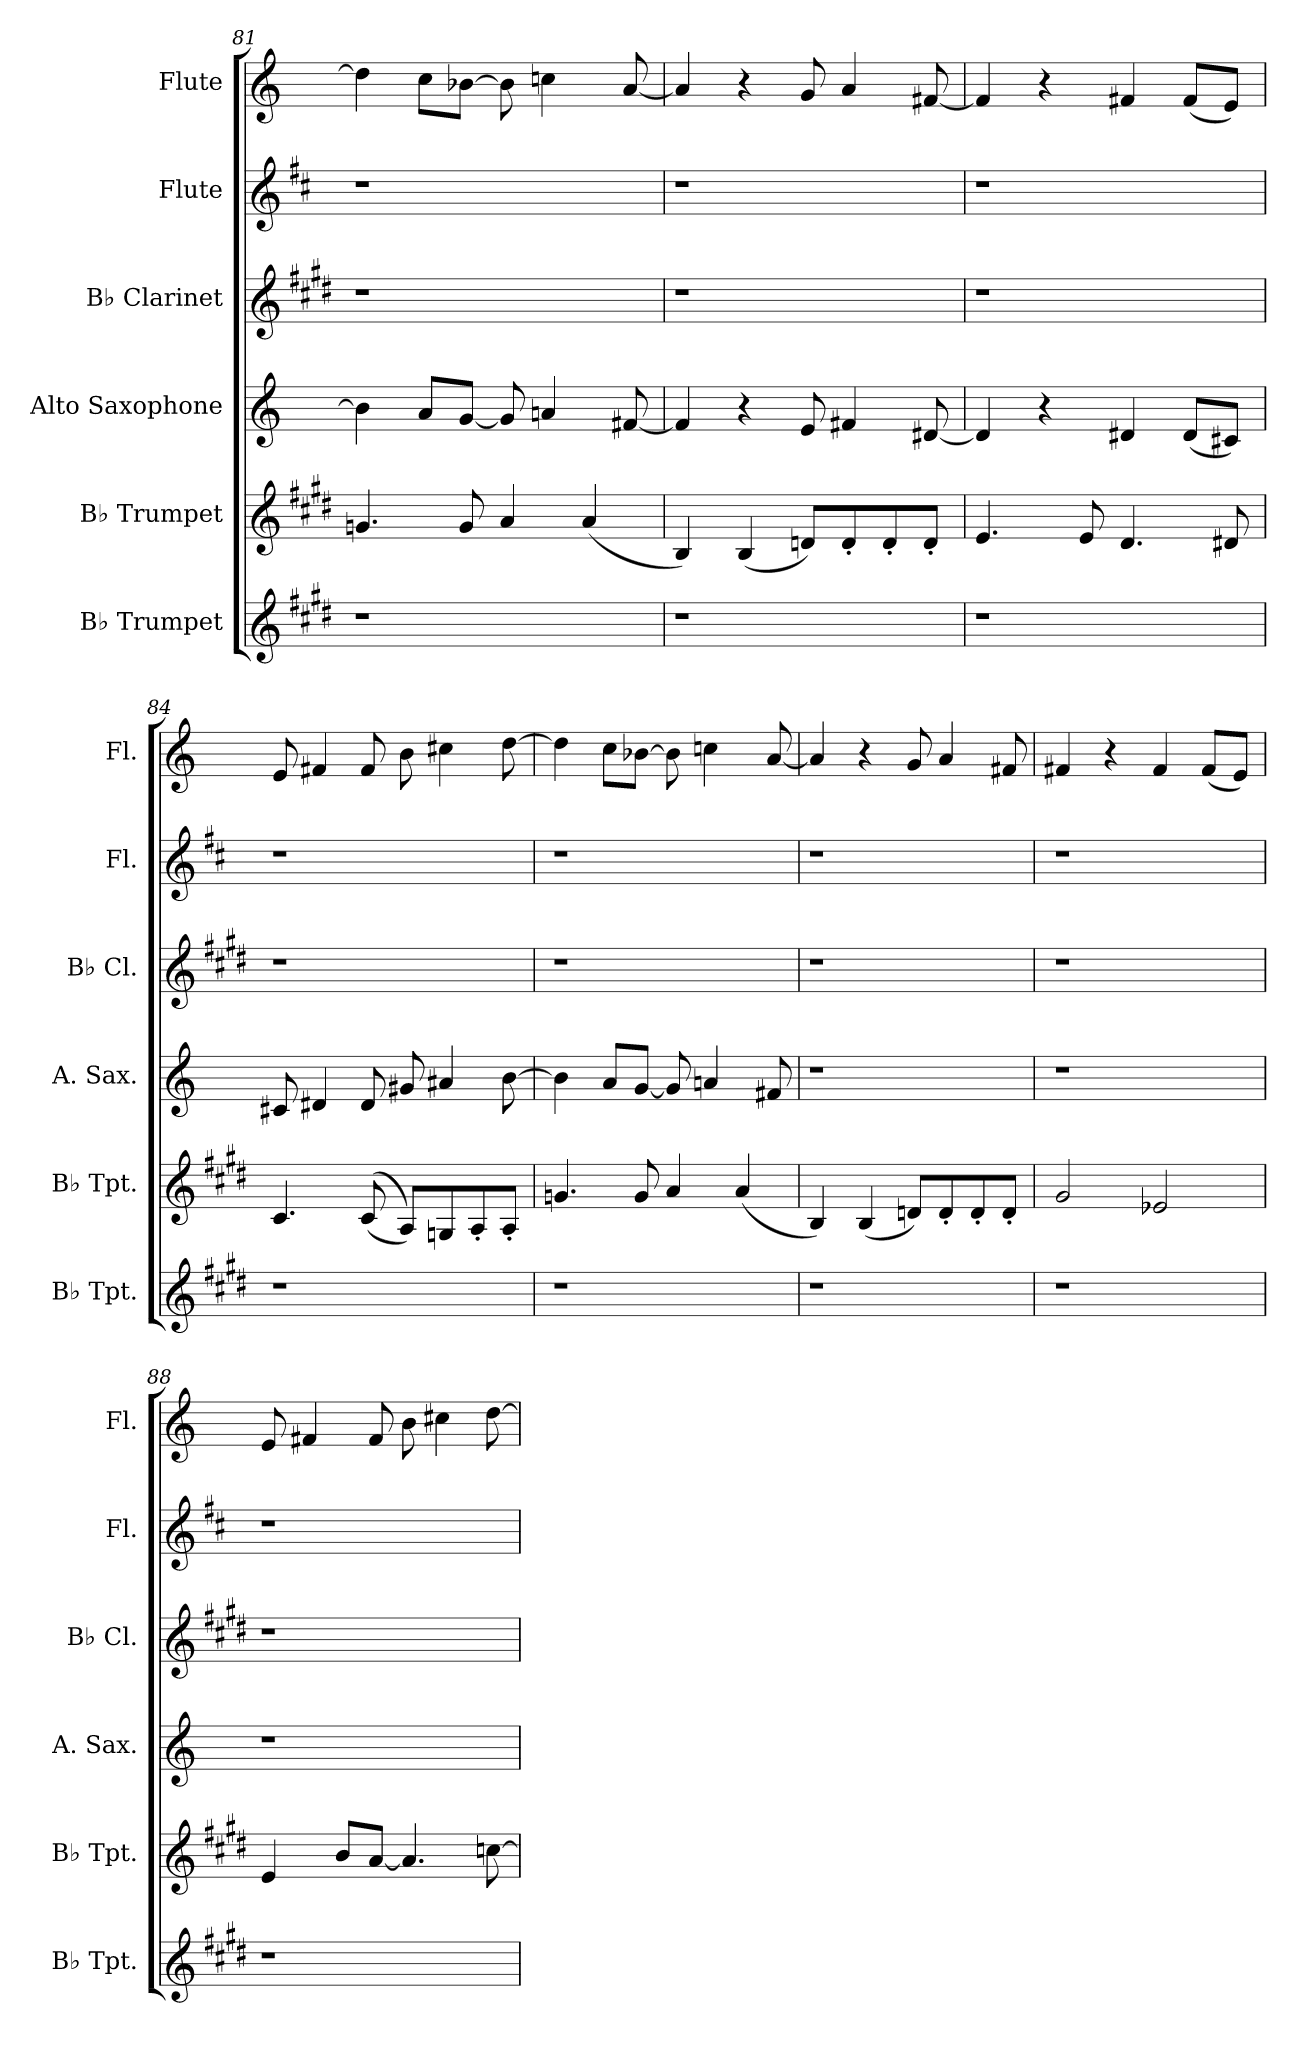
**kern	**kern	**kern	**kern	**kern	**kern
*part6	*part5	*part4	*part3	*part2	*part1
*staff6	*staff5	*staff4	*staff3	*staff2	*staff1
*I"B♭ Trumpet	*I"B♭ Trumpet	*I"Alto Saxophone	*I"B♭ Clarinet	*I"Flute	*I"Flute
*I'B♭ Tpt.	*I'B♭ Tpt.	*I'A. Sax.	*I'B♭ Cl.	*I'Fl.	*I'Fl.
*clefG2	*clefG2	*clefG2	*clefG2	*clefG2	*clefG2
*ITrd1c2	*ITrd1c2	*ITrd5c9	*ITrd1c2	*	*
*k[f#c#]	*k[f#c#]	*k[b-e-a-]	*k[f#c#]	*k[f#c#]	*k[]
*D:	*D:	*E-:	*D:	*D:	*C:
=81	=81	=81	=81	=81	=81
1r	4.fn/	4d\]	1r	1r	4dd\]
.	.	8c/L	.	.	8cc\L
.	8f/	[8B-/J	.	.	[8b-X\J
.	4g/	8B-/]	.	.	8b-\]
.	.	4cn/	.	.	4ccn\
.	(4g/	.	.	.	.
.	.	[8An/	.	.	[8a/
=82	=82	=82	=82	=82	=82
1r	4A/)	4A/]	1r	1r	4a/]
.	(4A/	4r	.	.	4r
.	8cn/L)	8G/	.	.	8g/
.	8c'/	4An/	.	.	4a/
.	8c'/	.	.	.	.
.	8c'/J	[8F#X/	.	.	[8f#X/
=83	=83	=83	=83	=83	=83
1r	4.d/	4F#/]	1r	1r	4f#/]
.	.	4r	.	.	4r
.	8d/	.	.	.	.
.	4.c#/	4F#X/	.	.	4f#X/
.	.	(8F#/L	.	.	(8f#/L
.	8c#X/	8En/J)	.	.	8e/J)
!!LO:PB:g=z
=84	=84	=84	=84	=84	=84
1r	4.B/	8En/	1r	1r	8e/
.	.	4F#X/	.	.	4f#X/
.	((8B/	8F#/	.	.	8f#/
.	8G/L))	8Bn/	.	.	8b\
.	8Fn/	4c#X/	.	.	4cc#X\
.	8G'/	.	.	.	.
.	8G'/J	[8d\	.	.	[8dd\
!!LO:PB:g=z
=85	=85	=85	=85	=85	=85
1r	4.fn/	4d\]	1r	1r	4dd\]
.	.	8c/L	.	.	8cc\L
.	8f/	[8B-/J	.	.	[8b-X\J
.	4g/	8B-/]	.	.	8b-\]
.	.	4cn/	.	.	4ccn\
.	(4g/	.	.	.	.
.	.	8An/	.	.	[8a/
=86	=86	=86	=86	=86	=86
1r	4A/)	1r	1r	1r	4a/]
.	(4A/	.	.	.	4r
.	8cn/L)	.	.	.	8g/
.	8c'/	.	.	.	4a/
.	8c'/	.	.	.	.
.	8c'/J	.	.	.	8f#X/
=87	=87	=87	=87	=87	=87
1r	2f#/	1r	1r	1r	4f#X/
.	.	.	.	.	4r
.	2d-X/	.	.	.	4f#/
.	.	.	.	.	(8f#/L
.	.	.	.	.	8e/J)
!!LO:PB:g=z
=88	=88	=88	=88	=88	=88
1r	4d/	1r	1r	1r	8e/
.	.	.	.	.	4f#X/
.	8a/L	.	.	.	.
.	[8g/J	.	.	.	8f#/
.	4.g/]	.	.	.	8b\
.	.	.	.	.	4cc#X\
.	[8b-X\	.	.	.	[8dd\
=	=	=	=	=	=
*-	*-	*-	*-	*-	*-
